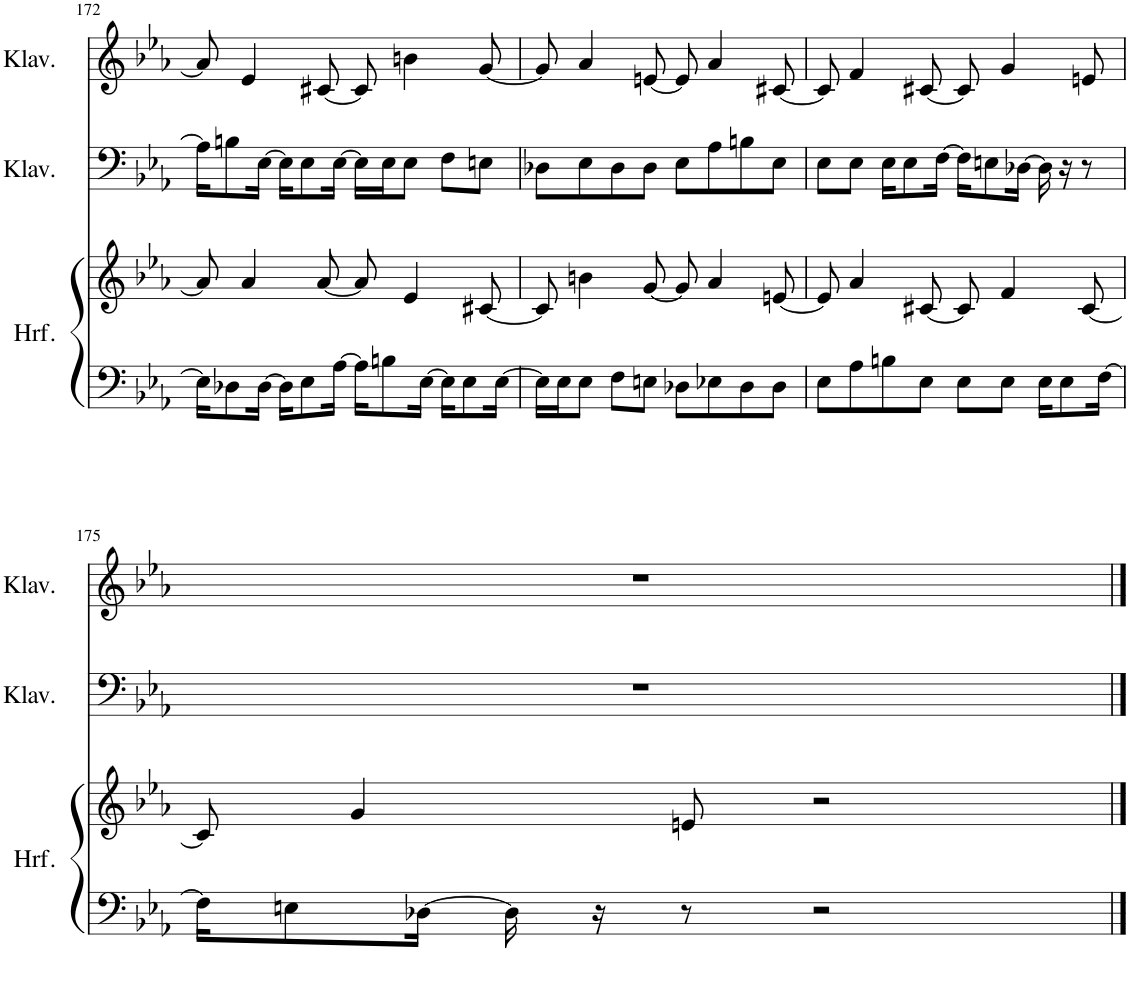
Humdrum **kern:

**kern	**kern	**kern	**kern
*part3	*part3	*part2	*part1
*staff4	*staff3	*staff2	*staff1
*I"Harfe	*	*I"Klavier	*I"Klavier
*I'Hrf.	*	*I'Klav.	*I'Klav.
!!LO:PB:g=z
*clefF4	*clefG2	*clefF4	*clefG2
*k[b-e-a-]	*k[b-e-a-]	*k[b-e-a-]	*k[b-e-a-]
*M4/4	*M4/4	*M4/4	*M4/4
=172	=172	=172	=172
16E-\KL]	8a-/]	16A-\KL]	8a-/]
8D-X\	.	8Bn\	.
.	4a-/	.	4e-/
[16D-\Jk	.	[16E-\Jk	.
16D-\KL]	.	16E-\KL]	.
8E-\	.	8E-\	.
.	[8a-/	.	[8c#X/
[16A-\Jk	.	[16E-\Jk	.
16A-\KL]	8a-/]	16E-\LL]	8c#/]
8Bn\	.	16E-\J	.
.	4e-/	8E-\J	4bn\
[16E-\Jk	.	.	.
16E-\KL]	.	8F\L	.
8E-\	.	.	.
.	[8c#X/	8En\J	[8g/
[16E-\Jk	.	.	.
=173	=173	=173	=173
16E-\LL]	8c#/]	8D-X\L	8g/]
16E-\J	.	.	.
8E-\J	4bn\	8E-\	4a-/
8F\L	.	8D-\	.
8En\J	[8g/	8D-\J	[8en/
8D-X\L	8g/]	8E-\L	8e/]
8E-X\	4a-/	8A-\	4a-/
8D-\	.	8Bn\	.
8D-\J	[8en/	8E-\J	[8c#X/
=174	=174	=174	=174
8E-\L	8e/]	8E-\L	8c#/]
8A-\	4a-/	8E-\J	4f/
8Bn\	.	16E-\KL	.
.	.	8E-\	.
8E-\J	[8c#X/	.	[8c#X/
.	.	[16F\Jk	.
8E-\L	8c#/]	16F\KL]	8c#/]
.	.	8En\	.
8E-\J	4f/	.	4g/
.	.	[16D-X\Jk	.
16E-\KL	.	16D-\]	.
8E-\	.	16r	.
.	[8c#/	8r	8en/
[16F\Jk	.	.	.
!!LO:LB:g=z
=175	=175	=175	=175
16F\KL]	8c#/]	1r	1r
8En\	.	.	.
.	4g/	.	.
[16D-X\Jk	.	.	.
16D-\]	.	.	.
16r	.	.	.
8r	8en/	.	.
2r	2r	.	.
==	==	==	==
*-	*-	*-	*-
